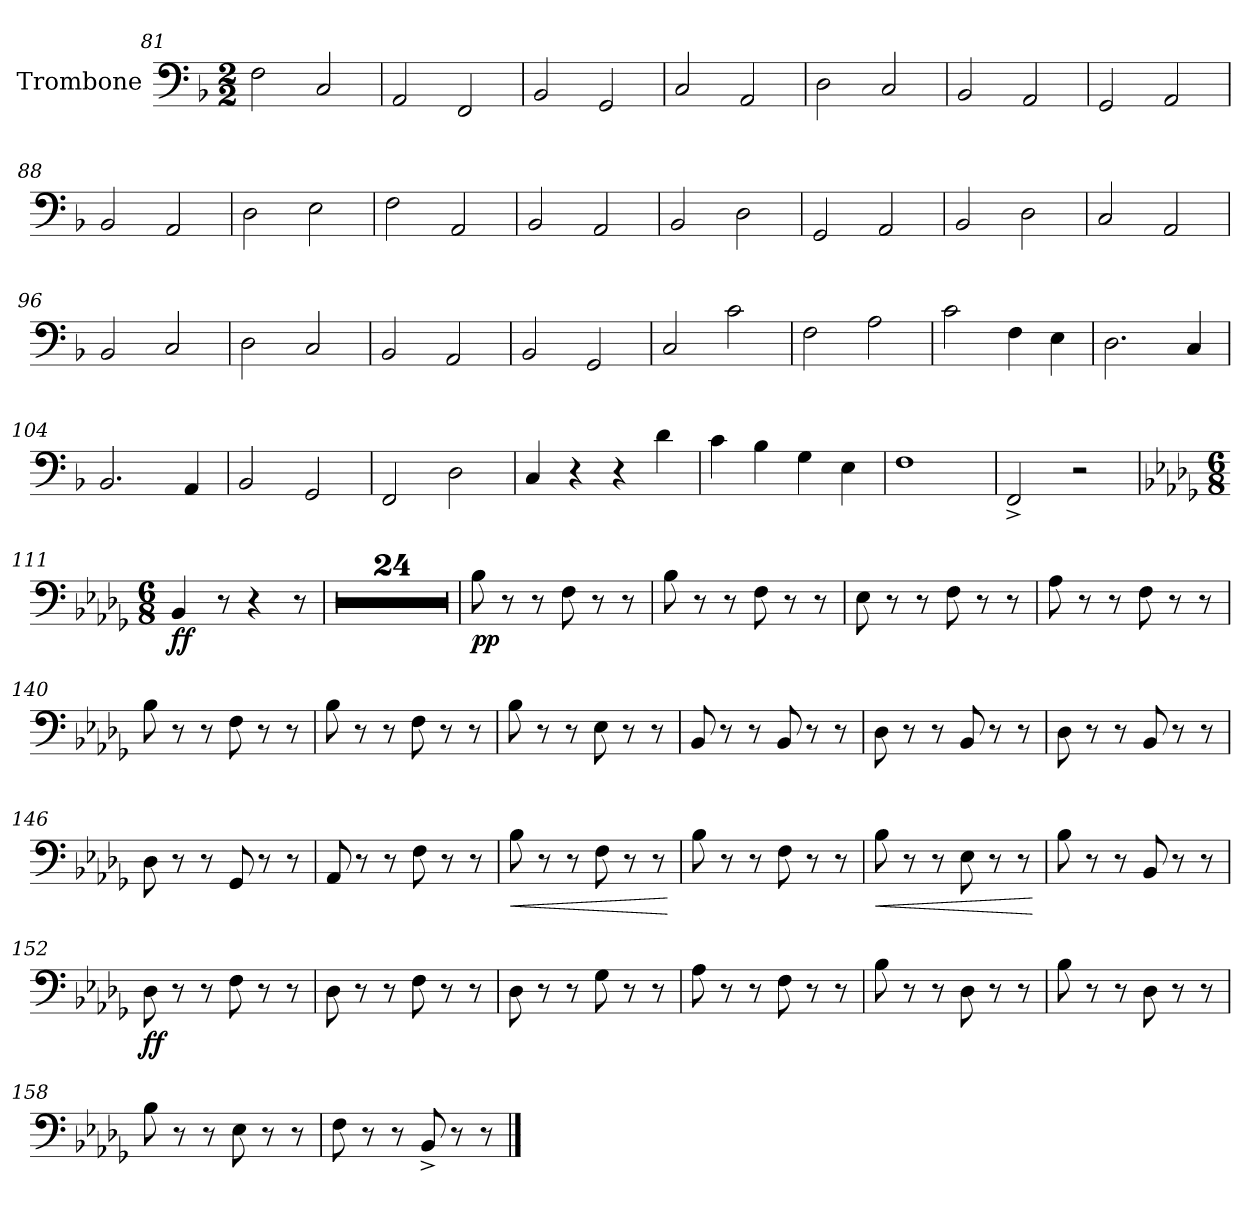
**kern	**dynam
*part1	*part1
*staff1	*staff1
*I"Trombone	*
*I'Trb.	*
*clefF4	*
*k[b-]	*
*F:	*
*M2/2	*
=81	=81
2F\	.
2C/	.
=82	=82
2AA/	.
2FF/	.
=83	=83
2BB-/	.
2GG/	.
=84	=84
2C/	.
2AA/	.
=85	=85
2D\	.
2C/	.
=86	=86
2BB-/	.
2AA/	.
=87	=87
2GG/	.
2AA/	.
=88	=88
2BB-/	.
2AA/	.
=89	=89
2D\	.
2E\	.
=90	=90
2F\	.
2AA/	.
=91	=91
2BB-/	.
2AA/	.
=92	=92
2BB-/	.
2D\	.
=93	=93
2GG/	.
2AA/	.
!!LO:PB:g=z
=94	=94
2BB-/	.
2D\	.
=95	=95
2C/	.
2AA/	.
=96	=96
2BB-/	.
2C/	.
=97	=97
2D\	.
2C/	.
=98	=98
2BB-/	.
2AA/	.
=99	=99
2BB-/	.
2GG/	.
=100	=100
2C/	.
2c\	.
=101	=101
2F\	.
2A\	.
=102	=102
2c\	.
4F\	.
4E\	.
=103	=103
2.D\	.
4C/	.
=104	=104
2.BB-/	.
4AA/	.
=105	=105
2BB-/	.
2GG/	.
=106	=106
2FF/	.
2D\	.
!!LO:LB:g=z
=107	=107
4C/	.
4r	.
4r	.
4d\	.
=108	=108
4c\	.
4B-\	.
4G\	.
4E\	.
=109	=109
1F	.
=110	=110
2FF^/	.
2r	.
=111	=111
*k[b-e-a-d-g-]	*
*D-:	*
*M6/8	*
!	!LO:DY:b
4BB-/	ff
8r	.
4r	.
8r	.
=112	=112
2.r	.
=113	=113
2.r	.
=114	=114
2.r	.
=115	=115
2.r	.
=116	=116
2.r	.
=117	=117
2.r	.
=118	=118
2.r	.
=119	=119
2.r	.
=120	=120
2.r	.
!!LO:LB:g=z
=121	=121
2.r	.
=122	=122
2.r	.
=123	=123
2.r	.
=124	=124
2.r	.
=125	=125
2.r	.
=126	=126
2.r	.
=127	=127
2.r	.
=128	=128
2.r	.
=129	=129
2.r	.
=130	=130
2.r	.
=131	=131
2.r	.
=132	=132
2.r	.
=133	=133
2.r	.
=134	=134
2.r	.
=135	=135
2.r	.
=136	=136
!	!LO:DY:b
8B-\	pp
8r	.
8r	.
8F\	.
8r	.
8r	.
!!LO:LB:g=z
=137	=137
8B-\	.
8r	.
8r	.
8F\	.
8r	.
8r	.
=138	=138
8E-\	.
8r	.
8r	.
8F\	.
8r	.
8r	.
=139	=139
8A-\	.
8r	.
8r	.
8F\	.
8r	.
8r	.
=140	=140
8B-\	.
8r	.
8r	.
8F\	.
8r	.
8r	.
=141	=141
8B-\	.
8r	.
8r	.
8F\	.
8r	.
8r	.
=142	=142
8B-\	.
8r	.
8r	.
8E-\	.
8r	.
8r	.
!!LO:LB:g=z
=143	=143
8BB-/	.
8r	.
8r	.
8BB-/	.
8r	.
8r	.
=144	=144
8D-\	.
8r	.
8r	.
8BB-/	.
8r	.
8r	.
=145	=145
8D-\	.
8r	.
8r	.
8BB-/	.
8r	.
8r	.
=146	=146
8D-\	.
8r	.
8r	.
8GG-/	.
8r	.
8r	.
=147	=147
8AA-/	.
8r	.
8r	.
8F\	.
8r	.
8r	.
=148	=148
!	!LO:HP:b
8B-\	<
8r	.
8r	.
8F\	.
8r	.
8r	.
.	[
!!LO:LB:g=z
=149	=149
8B-\	.
8r	.
8r	.
8F\	.
8r	.
8r	.
=150	=150
!	!LO:HP:b
8B-\	<
8r	.
8r	.
8E-\	.
8r	.
8r	.
.	[
=151	=151
8B-\	.
8r	.
8r	.
8BB-/	.
8r	.
8r	.
=152	=152
!	!LO:DY:b
8D-\	ff
8r	.
8r	.
8F\	.
8r	.
8r	.
=153	=153
8D-\	.
8r	.
8r	.
8F\	.
8r	.
8r	.
=154	=154
8D-\	.
8r	.
8r	.
8G-\	.
8r	.
8r	.
!!LO:LB:g=z
=155	=155
8A-\	.
8r	.
8r	.
8F\	.
8r	.
8r	.
=156	=156
8B-\	.
8r	.
8r	.
8D-\	.
8r	.
8r	.
=157	=157
8B-\	.
8r	.
8r	.
8D-\	.
8r	.
8r	.
=158	=158
8B-\	.
8r	.
8r	.
8E-\	.
8r	.
8r	.
=159	=159
8F\	.
8r	.
8r	.
8BB-^/	.
8r	.
8r	.
==	==
*-	*-
